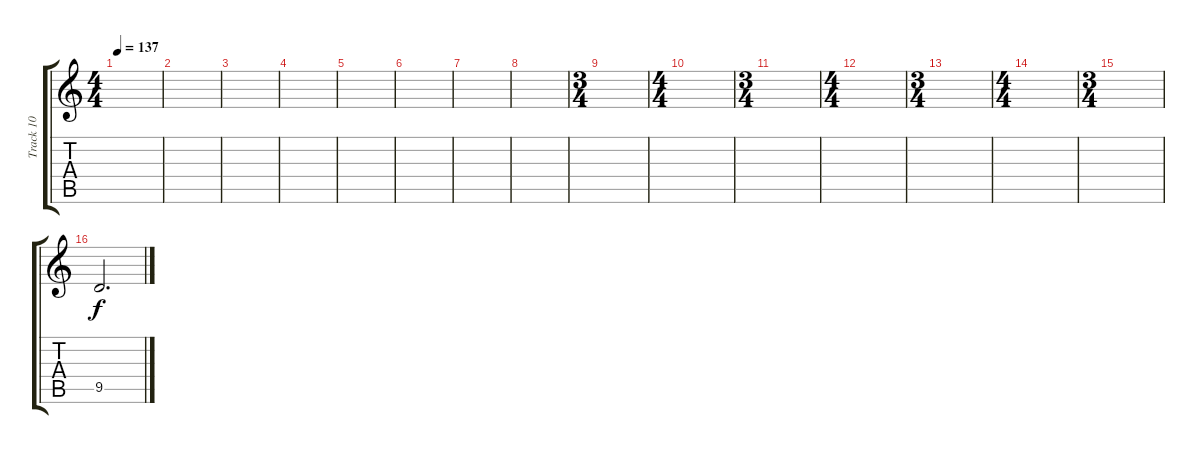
\track ("Track 10" "Track 10") {instrument synthstrings1}
\staff {score tabs}
\tuning (C5 G4 Eb4 Bb3 F3 C3) {hide}
\ts (4 4)
\tempo 137
\clef g2
\ks c
|
|
|
|
|
|
|
|
\ts (3 4)
|
\ts (4 4)
|
\ts (3 4)
|
\ts (4 4)
|
\ts (3 4)
|
\ts (4 4)
|
\ts (3 4)
|
9.5.2{d}
